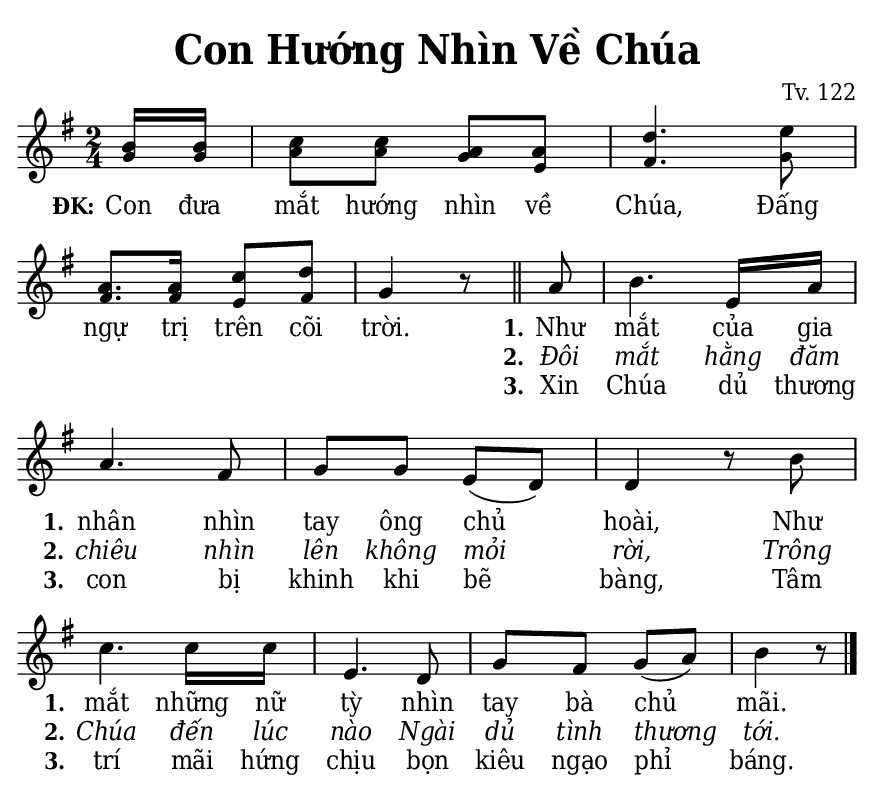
% Cài đặt chung\
\version "2.22.1"
\include "english.ly"

\header {
  title = \markup { \fontsize #1 "Con Hướng Nhìn Về Chúa" }
  composer = "Tv. 122"
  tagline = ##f
}

% mã nguồn cho những chức năng chưa hỗ trợ trong phiên bản lilypond hiện tại
% cung cấp bởi cộng đồng lilypond khi gửi email đến lilypond-user@gnu.org
% Đổi kích thước nốt cho bè phụ
notBePhu =
#(define-music-function (font-size music) (number? ly:music?)
   (for-some-music
     (lambda (m)
       (if (music-is-of-type? m 'rhythmic-event)
           (begin
             (set! (ly:music-property m 'tweaks)
                   (cons `(font-size . ,font-size)
                         (ly:music-property m 'tweaks)))
             #t)
           #f))
     music)
   music)

% in số phiên khúc trên mỗi dòng
#(define (add-grob-definition grob-name grob-entry)
     (set! all-grob-descriptions
           (cons ((@@ (lily) completize-grob-entry)
                  (cons grob-name grob-entry))
                 all-grob-descriptions)))

#(add-grob-definition
    'StanzaNumberSpanner
    `((direction . ,LEFT)
      (font-series . bold)
      (padding . 1.0)
      (side-axis . ,X)
      (stencil . ,ly:text-interface::print)
      (X-offset . ,ly:side-position-interface::x-aligned-side)
      (Y-extent . ,grob::always-Y-extent-from-stencil)
      (meta . ((class . Spanner)
               (interfaces . (font-interface
                              side-position-interface
                              stanza-number-interface
                              text-interface))))))

\layout {
    \context {
      \Global
      \grobdescriptions #all-grob-descriptions
    }
    \context {
      \Score
      \remove Stanza_number_align_engraver
      \consists
        #(lambda (context)
           (let ((texts '())
                 (syllables '()))
             (make-engraver
              (acknowledgers
               ((stanza-number-interface engraver grob source-engraver)
                  (set! texts (cons grob texts)))
               ((lyric-syllable-interface engraver grob source-engraver)
                  (set! syllables (cons grob syllables))))
              ((stop-translation-timestep engraver)
                 (for-each
                  (lambda (text)
                    (for-each
                     (lambda (syllable)
                       (ly:pointer-group-interface::add-grob
                        text
                        'side-support-elements
                        syllable))
                     syllables))
                  texts)
                 (set! syllables '())))))
    }
    \context {
      \Lyrics
      \remove Stanza_number_engraver
      \consists
        #(lambda (context)
           (let ((text #f)
                 (last-stanza #f))
             (make-engraver
              ((process-music engraver)
                 (let ((stanza (ly:context-property context 'stanza #f)))
                   (if (and stanza (not (equal? stanza last-stanza)))
                       (let ((column (ly:context-property context
'currentCommandColumn)))
                         (set! last-stanza stanza)
                         (if text
                             (ly:spanner-set-bound! text RIGHT column))
                         (set! text (ly:engraver-make-grob engraver
'StanzaNumberSpanner '()))
                         (ly:grob-set-property! text 'text stanza)
                         (ly:spanner-set-bound! text LEFT column)))))
              ((finalize engraver)
                 (if text
                     (let ((column (ly:context-property context
'currentCommandColumn)))
                       (ly:spanner-set-bound! text RIGHT column)))))))
      \override StanzaNumberSpanner.horizon-padding = 10000
    }
}

stanzaReminderOff =
  \temporary \override StanzaNumberSpanner.after-line-breaking =
     #(lambda (grob)
        ;; Can be replaced with (not (first-broken-spanner? grob)) in 2.23.
        (if (let ((siblings (ly:spanner-broken-into (ly:grob-original grob))))
              (and (pair? siblings)
                   (not (eq? grob (car siblings)))))
            (ly:grob-suicide! grob)))

stanzaReminderOn = \undo \stanzaReminderOff
% kết thúc mã nguồn

% Nhạc phiên khúc
nhacPhienKhucSop = \relative c'' {
  \partial 8 b16 b |
  c8 c a a |
  d4. e8 |
  a,8. a16 c8 d |
  g,4 r8 \bar "||"
  
  a8 |
  b4. e,16 a |
  a4. fs8 |
  g g e (d) |
  d4 r8 b' |
  c4. c16 c |
  e,4. d8 |
  g fs g (a) |
  b4 r8 \bar "|."
}

nhacPhienKhucAlto = \relative c'' {
  g16 g |
  a8 a g e |
  fs4. g8 |
  fs8. fs16 e8 fs |
  g4 r8
}

% Lời phiên khúc
loiPhienKhucSop = \lyrics {
  \stanzaReminderOff
  \set stanza = "ĐK:"
  Con đưa mắt hướng nhìn về Chúa,
  Đấng ngự trị trên cõi trời.
  \stanzaReminderOn
  <<
    {
      \set stanza = "1."
      Như mắt của gia nhân nhìn tay ông chủ hoài,
      Như mắt những nữ tỳ nhìn tay bà chủ mãi.
    }
    \new Lyrics {
	    \set associatedVoice = "beSop"
	    \set stanza = "2."
      \override Lyrics.LyricText.font-shape = #'italic
	    Đôi mắt hằng đăm chiêu nhìn lên không mỏi rời,
	    Trông Chúa đến lúc nào Ngài dủ tình thương tới.
    }
    \new Lyrics {
	    \set associatedVoice = "beSop"
	    \set stanza = "3."
	    Xin Chúa dủ thương con bị khinh khi bẽ bàng,
	    Tâm trí mãi hứng chịu bọn kiêu ngạo phỉ báng.
    }
  >>
}

% Dàn trang
\paper {
  #(set-paper-size "a5")
  top-margin = 3\mm
  bottom-margin = 3\mm
  left-margin = 3\mm
  right-margin = 3\mm
  indent = #0
  #(define fonts
	 (make-pango-font-tree "Deja Vu Serif Condensed"
	 		       "Deja Vu Serif Condensed"
			       "Deja Vu Serif Condensed"
			       (/ 20 20)))
  print-page-number = ##f
  system-system-spacing = #'((basic-distance . 0.1) (padding . 2.5))
}

TongNhip = {
  \key g \major \time 2/4
  \set Timing.beamExceptions = #'()
  \set Timing.baseMoment = #(ly:make-moment 1/4)
}

\score {
  \new ChoirStaff <<
    \new Staff \with {
        \consists "Merge_rests_engraver"
        printPartCombineTexts = ##f
      }
      <<
      \new Voice \TongNhip \partCombine 
        \nhacPhienKhucSop
        \notBePhu -1 { \nhacPhienKhucAlto }
      \new NullVoice = beSop \nhacPhienKhucSop
      \new Lyrics \lyricsto beSop \loiPhienKhucSop
      >>
  >>
  \layout {
    \override Lyrics.LyricSpace.minimum-distance = #2.5
    \override Score.BarNumber.break-visibility = ##(#f #f #f)
    \override Score.SpacingSpanner.uniform-stretching = ##t
  } 
}
